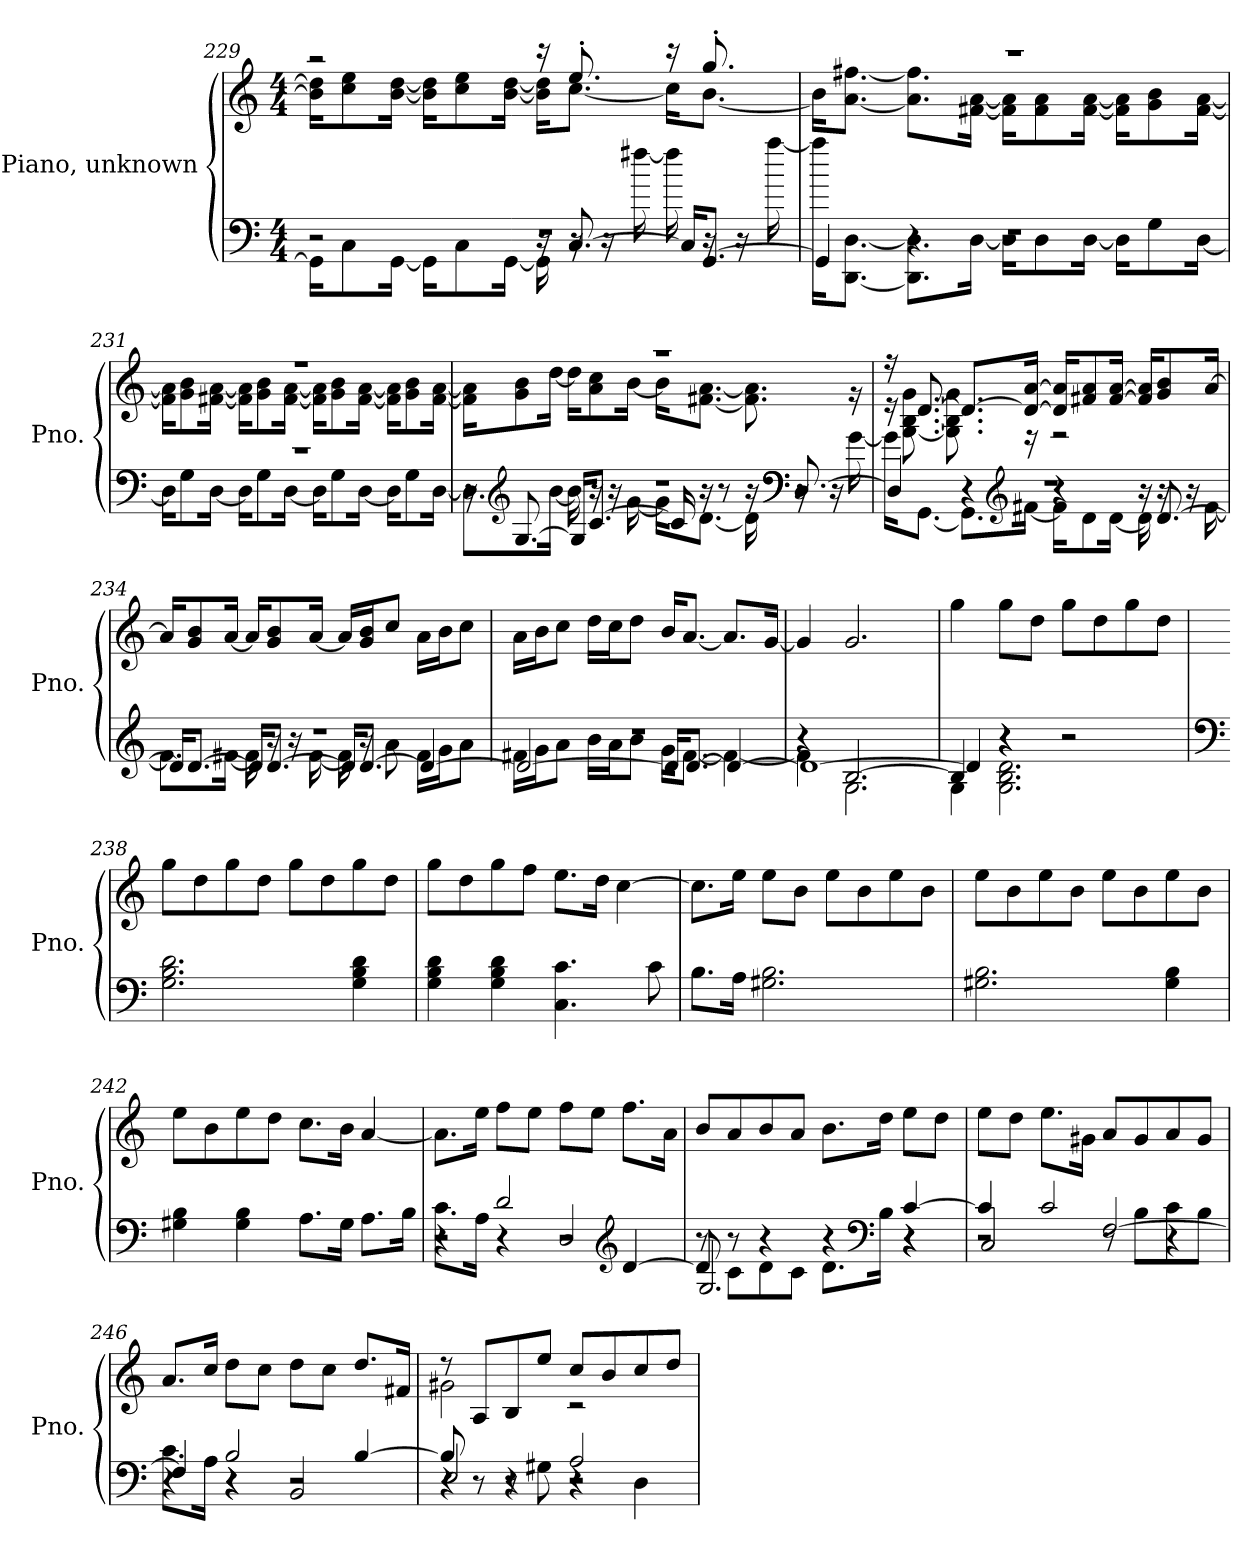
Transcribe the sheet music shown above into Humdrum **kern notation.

**kern	**kern
*part1	*part1
*staff2	*staff1
*I"Piano, unknown	*
*I'Pno.	*
*clefF4	*clefG2
*k[]	*k[]
*M4/4	*M4/4
=229	=229
*^	*^
*	*^	*	*
1r	16GG\KL]	2r	2r	16b\] 16dd\]KL
.	8C\	.	.	8cc\ 8ee\
.	[16GG\Jk	.	.	[16b\ [16dd\Jk
.	16GG\KL]	.	.	16b\] 16dd\]KL
.	8C\	.	.	8cc\ 8ee\
.	[16GG\Jk	.	.	[16b\ [16dd\Jk
.	16GG\]	16r	16r	16b\] 16dd\]KL
.	16r	[8.C/	8.ee'/	[8.cc\J
.	16r	.	.	.
.	[16ff#X\	.	.	.
.	16ff#\]	16C/KL]	16r	16cc\KL]
.	16r	[8.GG/J	8.gg'/	[8.b\J
.	16r	.	.	.
.	[16aa\	.	.	.
!!LO:LB:g=z	!!
=230	=230	=230	=230	=230
1r	16aa\KL]	4GG/]	1r	16b\KL]
.	[8.DD\ [8.D\J	.	.	[8.a\ [8.ff#X\J
.	8.DD\] 8.D\]L	4r	.	8.a\] 8.ff#\]L
.	[16D\Jk	.	.	[16f#X\ [16a\Jk
.	16D\KL]	2r	.	16f#\] 16a\]KL
.	8D\	.	.	8f#\ 8a\
.	[16D\Jk	.	.	[16f#\ [16a\Jk
.	16D\KL]	.	.	16f#\] 16a\]KL
.	8G\	.	.	8g\ 8b\
.	[16D\Jk	.	.	[16f#\ [16a\Jk
*	*v	*v	*	*
=231	=231	=231	=231
1r	16D\KL]	1r	16f#\] 16a\]KL
.	8G\	.	8g\ 8b\
.	[16D\Jk	.	[16f#X\ [16a\Jk
.	16D\KL]	.	16f#\] 16a\]KL
.	8G\	.	8g\ 8b\
.	[16D\Jk	.	[16f#\ [16a\Jk
.	16D\KL]	.	16f#\] 16a\]KL
.	8G\	.	8g\ 8b\
.	[16D\Jk	.	[16f#\ [16a\Jk
.	16D\KL]	.	16f#\] 16a\]KL
.	8G\	.	8g\ 8b\
.	[16D\Jk	.	[16f#\ [16a\Jk
!!LO:LB:g=z	!!
=232	=232	=232	=232
*	*^	*	*
1r	8.D\L]	16r	1r	16f#\] 16a\]KL
*clefG2	*	*	*	*
.	.	[8.G/	.	8g\ 8b\
.	[16b\Jk	.	.	[16dd\Jk
.	16b\]	16G/KL]	.	16dd\KL]
.	16r	[8.c/J	.	8a\ 8cc\
.	16r	.	.	.
.	[16g\	.	.	[16b\Jk
.	16g\KL]	16c/]	.	16b\KL]
.	[8.d\J	16r	.	[8.f#X\ [8.a\J
.	.	8r	.	.
.	16d\]	16r	.	8.f#\] 8.a\]
*clefF4	*	*	*	*
.	16r	[8.D/	.	.
.	16r	.	.	.
.	[16g\	.	.	16r
=233	=233	=233	=233	=233
1r	16g\KL]	4D/]	16r	16r
.	[8.GG\J	.	[8.d/	[8.G\ [8.B\ [8.g\
.	8.GG\L]	4r	8.d/L_	8.G\] 8.B\] 8.g\]
*clefG2	*	*	*	*
.	[16f#X\Jk	.	16d/_ [16a/Jk	16r
.	16f#\KL]	4r	16d/] 16a/]KL	2r
.	8d\	.	8f#X/ 8a/	.
.	[16d\Jk	.	[16f#/ [16a/Jk	.
.	16d\]	16r	16f#/] 16a/]KL	.
.	16r	[8.d/	8g/ 8b/	.
.	16r	.	.	.
.	[16f#\	.	[16a/Jk	.
*	*	*	*v	*v
!!LO:LB:g=z
=234	=234	=234	=234
1r	8.f#\L]	16d/KL]	16a/KL]
.	.	[8.d/J	8g/ 8b/
.	[16f#X\Jk	.	[16a/Jk
.	16f#\]	16d/KL]	16a/KL]
.	16r	[8.d/J	8g/ 8b/
.	16r	.	.
.	[16f#\	.	[16a/Jk
.	16f#\]	16d/KL]	16a/LL]
.	16r	[8.d/J	16g/ 16b/J
.	8a\	.	8cc/J
.	16f#\LL	4d/_	16a\LL
.	16g\J	.	16b\J
.	8a\J	.	8cc\J
=235	=235	=235	=235
1r	16f#X\LL	2d/_	16a\LL
.	16g\J	.	16b\J
.	8a\J	.	8cc\J
.	16b\LL	.	16dd\LL
.	16a\J	.	16cc\J
.	8b\J	.	8dd\J
.	16g\KL	16d/KL]	16b/KL
.	[8.f#\J	[8.d/J	[8.a/J
.	4f#\_	4d/_	8.a/L]
.	.	.	[16g/Jk
=236	=236	=236	=236
4r	4f#\]	1d_	4g/]
[2.B/	2.G\	.	2.g/
=237	=237	=237	=237
4B/]	4G\	4d/]	4gg\
4r	2.G\ 2.B\ 2.d\	4r	8gg\L
.	.	.	8dd\J
2r	.	2r	8gg\L
.	.	.	8dd\
.	.	.	8gg\
.	.	.	8dd\J
*v	*v	*v	*
!!LO:LB:g=z
=238	=238
*clefF4	*
2.G\ 2.B\ 2.d\	8gg\L
.	8dd\
.	8gg\
.	8dd\J
.	8gg\L
.	8dd\
4G\ 4B\ 4d\	8gg\
.	8dd\J
=239	=239
4G\ 4B\ 4d\	8gg\L
.	8dd\
4G\ 4B\ 4d\	8gg\
.	8ff\J
4.C\ 4.c\	8.ee\L
.	16dd\Jk
.	[4cc\
8c\	.
=240	=240
8.B\L	8.cc\L]
16A\Jk	16ee\Jk
2.G#X\ 2.B\	8ee\L
.	8b\J
.	8ee\L
.	8b\
.	8ee\
.	8b\J
=241	=241
2.G#X\ 2.B\	8ee\L
.	8b\
.	8ee\
.	8b\J
.	8ee\L
.	8b\
4G#\ 4B\	8ee\
.	8b\J
=242	=242
4G#X\ 4B\	8ee\L
.	8b\
4G#\ 4B\	8ee\
.	8dd\J
8.A\L	8.cc\L
16G#\Jk	16b\Jk
8.A\L	[4a/
16B\Jk	.
!!LO:LB:g=z
=243	=243
*^	*
*	*^	*
4r	8.c\L	2r	8.a\L]
.	16A\Jk	.	16ee\Jk
2d/	4r	.	8ff\L
.	.	.	8ee\J
.	2r	2D/	8ff\L
.	.	.	8ee\J
*clefG2	*	*	*
[4d/	.	.	8.ff\L
.	.	.	16a\Jk
=244	=244	=244	=244
8d/]	8r	2.G/	8b/L
8r	8c\L	.	8a/
4r	8d\	.	8b/
.	8c\J	.	8a/J
4r	8.d\L	.	8.b\L
*clefF4	*	*	*
.	16B\Jk	.	16dd\Jk
[4c/	4r	4r	8ee\L
.	.	.	8dd\J
=245	=245	=245	=245
4c/]	2r	2C/	8ee\L
.	.	.	8dd\J
2c/	.	.	8.ee\L
.	.	.	16g#X\Jk
.	8r	[2F/	8a/L
.	8B\L	.	8g#/
4r	8c\	.	8a/
.	8B\J	.	8g#/J
=246	=246	=246	=246
4r	8.c\L	4F/]	8.a/L
.	16A\Jk	.	16cc/Jk
2B/	4r	4r	8dd\L
.	.	.	8cc\J
.	2r	2BB/	8dd\L
.	.	.	8cc\J
[4B/	.	.	8.dd/L
.	.	.	16f#X/Jk
!!LO:PB:g=z
=247	=247	=247	=247
*	*	*	*^
8B/]	4r	2E/	8r	2g#X\
8r	.	.	8A/L	.
4r	8r	.	8B/	.
.	8G#X\	.	8ee/J	.
2A/	4r	2r	8cc/L	2r
.	.	.	8b/	.
.	4D\	.	8cc/	.
.	.	.	8dd/J	.
*v	*v	*v	*	*
*	*v	*v
=	=
*-	*-
